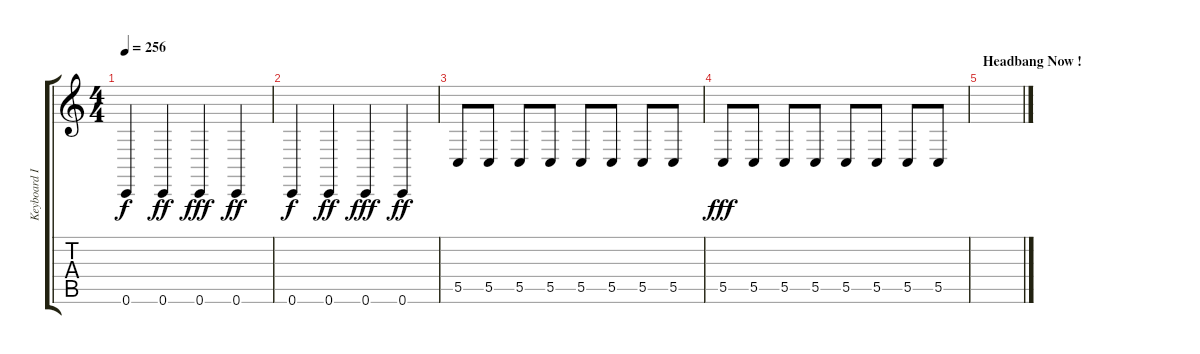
\track ("Keyboard II" "Keyboard I") {instrument fx7echoes}
\staff {score tabs}
\tuning (D4 A3 F3 C3 G2 C2) {hide}
\ts (4 4)
\tempo 256
\clef g2
\ks c
0.6.4{dy f} 0.6.4{dy ff} 0.6.4{dy fff} 0.6.4{dy ff} |
0.6.4{dy f} 0.6.4{dy ff} 0.6.4{dy fff} 0.6.4{dy ff} |
5.5.8 5.5.8 5.5.8 5.5.8 5.5.8 5.5.8 5.5.8 5.5.8 |
5.5.8{dy fff} 5.5.8 5.5.8 5.5.8 5.5.8 5.5.8 5.5.8 5.5.8 |
\section ("" "Headbang Now !")
